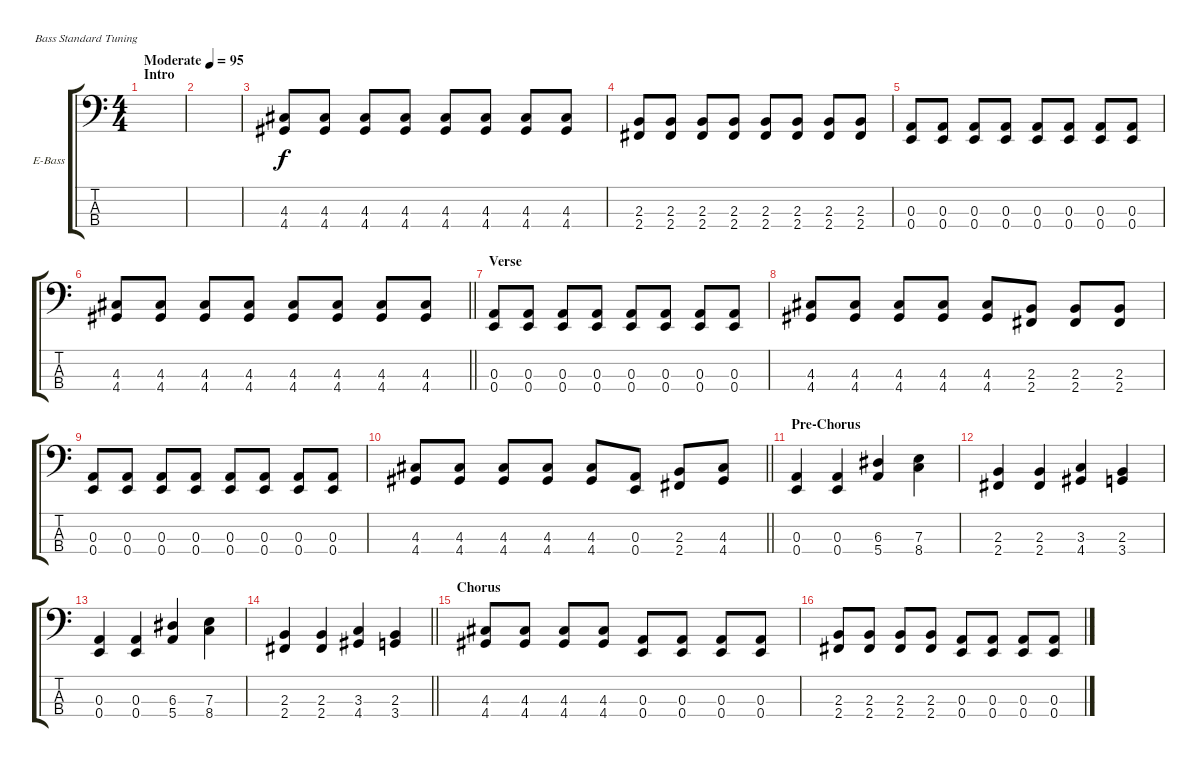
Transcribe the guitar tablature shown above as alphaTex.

\bracketExtendMode groupsimilarinstruments
\firstSystemTrackNameOrientation horizontal
\otherSystemsTrackNameOrientation horizontal
\track ("Electric Bass" "E-Bass") {instrument electricbassfinger}
\staff {score tabs}
\tuning (G2 D2 A1 E1)
\ts (4 4)
\beaming (8 2 2 2 2)
\section ("" "Intro")
\tempo (95 "Moderate")
\clef f4
\scale
0.485477
\ks c
|
\scale
0.257261 |
\scale
0.257261 (4.3 4.4).8 (4.3 4.4).8 (4.3 4.4).8 (4.3 4.4).8 (4.3 4.4).8 (4.3 4.4).8 (4.3 4.4).8 (4.3 4.4).8 |
\scale
0.333333 (2.4 2.3).8 (2.3 2.4).8 (2.3 2.4).8 (2.3 2.4).8 (2.3 2.4).8 (2.3 2.4).8 (2.3 2.4).8 (2.3 2.4).8 |
\scale
0.333333 (0.4 0.3).8 (0.3 0.4).8 (0.4 0.3).8 (0.3 0.4).8 (0.4 0.3).8 (0.3 0.4).8 (0.4 0.3).8 (0.3 0.4).8 |
\scale
0.333333
\barLineRight lightlight
(4.3 4.4).8 (4.3 4.4).8 (4.3 4.4).8 (4.3 4.4).8 (4.3 4.4).8 (4.3 4.4).8 (4.3 4.4).8 (4.3 4.4).8 |
\section ("" "Verse")
\scale
0.333333 (0.3 0.4).8 (0.3 0.4).8 (0.3 0.4).8 (0.3 0.4).8 (0.3 0.4).8 (0.3 0.4).8 (0.3 0.4).8 (0.4 0.3).8 |
\scale
0.333333 (4.3 4.4).8 (4.3 4.4).8 (4.3 4.4).8 (4.3 4.4).8 (4.3 4.4).8 (2.3 2.4).8 (2.3 2.4).8 (2.3 2.4).8 |
\scale
0.333333 (0.3 0.4).8 (0.3 0.4).8 (0.3 0.4).8 (0.3 0.4).8 (0.3 0.4).8 (0.3 0.4).8 (0.3 0.4).8 (0.4 0.3).8 |
\scale
0.333333
\barLineRight lightlight
(4.3 4.4).8 (4.3 4.4).8 (4.3 4.4).8 (4.3 4.4).8 (4.3 4.4).8 (0.3 0.4).8 (2.3 2.4).8 (4.3 4.4).8 |
\section ("" "Pre-Chorus")
\scale
0.333333 (0.3 0.4).4 (0.3 0.4).4 (6.3 5.4).4 (7.3 8.4).4 |
\scale
0.333333 (2.3 2.4).4 (2.3 2.4).4 (3.3 4.4).4 (2.3 3.4).4 |
\scale
0.333333 (0.3 0.4).4 (0.3 0.4).4 (6.3 5.4).4 (7.3 8.4).4 |
\scale
0.333333
\barLineRight lightlight
(2.3 2.4).4 (2.3 2.4).4 (3.3 4.4).4 (2.3 3.4).4 |
\section ("" "Chorus")
\scale
0.333333 (4.3 4.4).8 (4.3 4.4).8 (4.3 4.4).8 (4.3 4.4).8 (0.3 0.4).8 (0.3 0.4).8 (0.3 0.4).8 (0.3 0.4).8 |
\scale
0.333333 (2.3 2.4).8 (2.3 2.4).8 (2.3 2.4).8 (2.3 2.4).8 (0.3 0.4).8 (0.3 0.4).8 (0.3 0.4).8 (0.3 0.4).8
